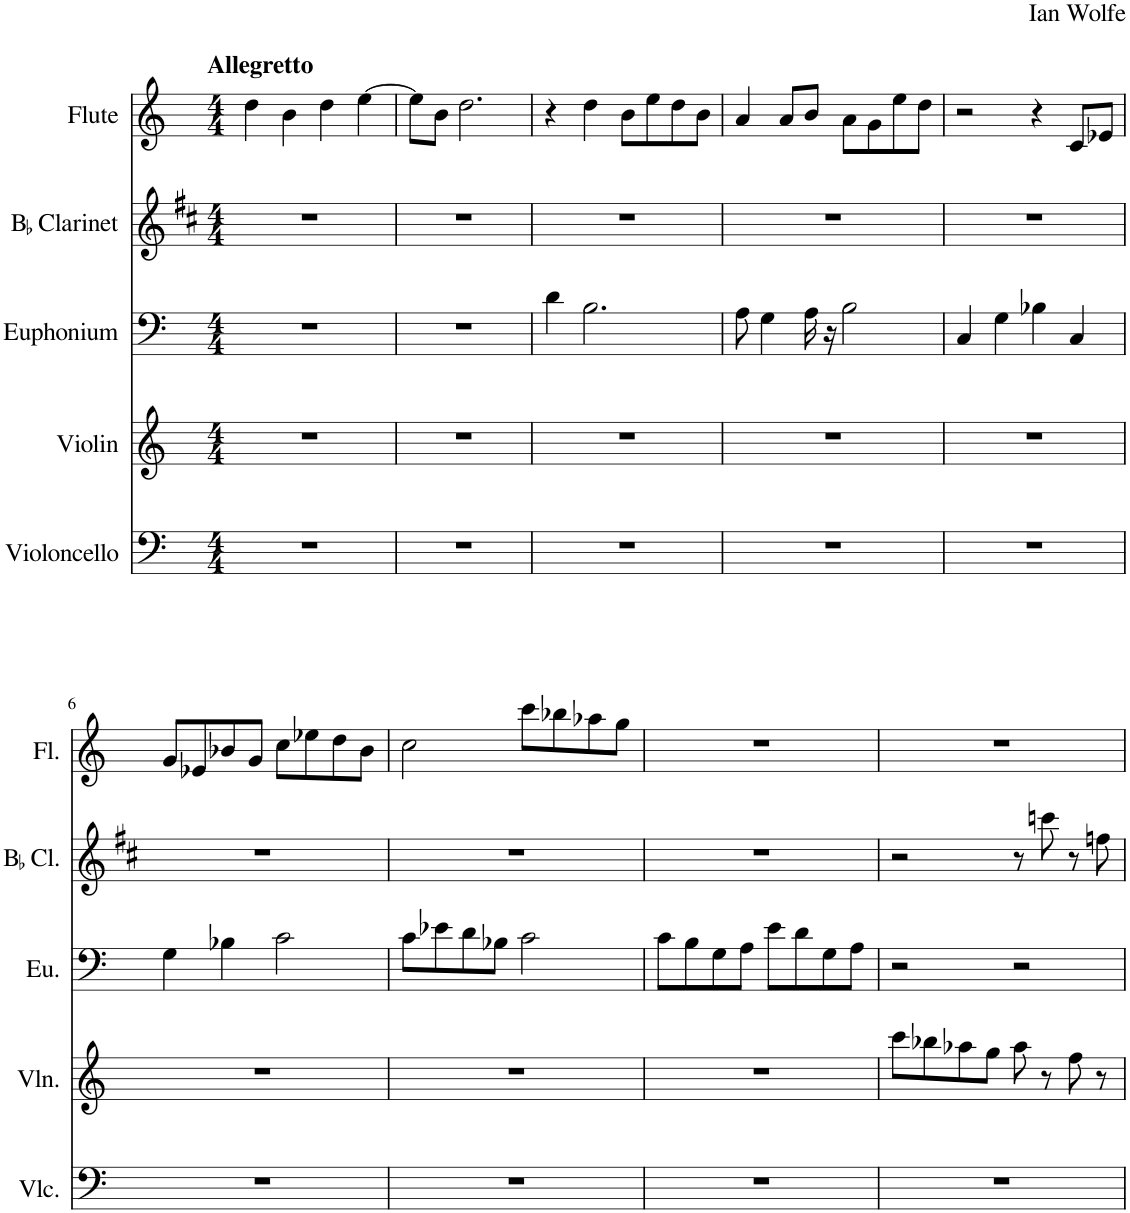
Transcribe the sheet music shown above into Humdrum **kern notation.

**kern	**kern	**kern	**kern	**kern
*part5	*part4	*part3	*part2	*part1
*staff5	*staff4	*staff3	*staff2	*staff1
*I"Violoncello	*I"Violin	*I"Euphonium	*I"BaccidentalFlat Clarinet	*I"Flute
*I'Vlc.	*I'Vln.	*I'Eu.	*I'BaccidentalFlat Cl.	*I'Fl.
*clefF4	*clefG2	*clefF4	*clefG2	*clefG2
*	*	*	*Trd1c2	*
*k[]	*k[]	*k[]	*k[f#c#]	*k[]
*M4/4	*M4/4	*M4/4	*M4/4	*M4/4
=1	=1	=1	=1	=1
!	!	!	!	!LO:TX:a:B:t=Allegretto
1r	1r	1r	1r	4dd\
.	.	.	.	4b\
.	.	.	.	4dd\
.	.	.	.	[4ee\
=2	=2	=2	=2	=2
1r	1r	1r	1r	8ee\L]
.	.	.	.	8b\J
.	.	.	.	2.dd\
=3	=3	=3	=3	=3
1r	1r	4d\	1r	4r
.	.	2.B\	.	4dd\
.	.	.	.	8b\L
.	.	.	.	8ee\
.	.	.	.	8dd\
.	.	.	.	8b\J
=4	=4	=4	=4	=4
1r	1r	8A\	1r	4a/
.	.	4G\	.	.
.	.	.	.	8a/L
.	.	16A\	.	8b/J
.	.	16r	.	.
.	.	2B\	.	8a\L
.	.	.	.	8g\
.	.	.	.	8ee\
.	.	.	.	8dd\J
=5	=5	=5	=5	=5
1r	1r	4C/	1r	2r
.	.	4G\	.	.
.	.	4B-X\	.	4r
.	.	4C/	.	8c/L
.	.	.	.	8e-X/J
!!LO:LB:g=z
=6	=6	=6	=6	=6
1r	1r	4G\	1r	8g/L
.	.	.	.	8e-X/
.	.	4B-X\	.	8b-X/
.	.	.	.	8g/J
.	.	2c\	.	8cc\L
.	.	.	.	8ee-X\
.	.	.	.	8dd\
.	.	.	.	8b-\J
=7	=7	=7	=7	=7
1r	1r	8c\L	1r	2cc\
.	.	8e-X\	.	.
.	.	8d\	.	.
.	.	8B-X\J	.	.
.	.	2c\	.	8ccc\L
.	.	.	.	8bb-X\
.	.	.	.	8aa-X\
.	.	.	.	8gg\J
=8	=8	=8	=8	=8
1r	1r	8c\L	1r	1r
.	.	8B\	.	.
.	.	8G\	.	.
.	.	8A\J	.	.
.	.	8e\L	.	.
.	.	8d\	.	.
.	.	8G\	.	.
.	.	8A\J	.	.
=9	=9	=9	=9	=9
1r	8ccc\L	2r	2r	1r
.	8bb-X\	.	.	.
.	8aa-X\	.	.	.
.	8gg\J	.	.	.
.	8aa-\	2r	8r	.
.	8r	.	8cccn\	.
.	8ff\	.	8r	.
.	8r	.	8ffn\	.
=	=	=	=	=
*-	*-	*-	*-	*-
